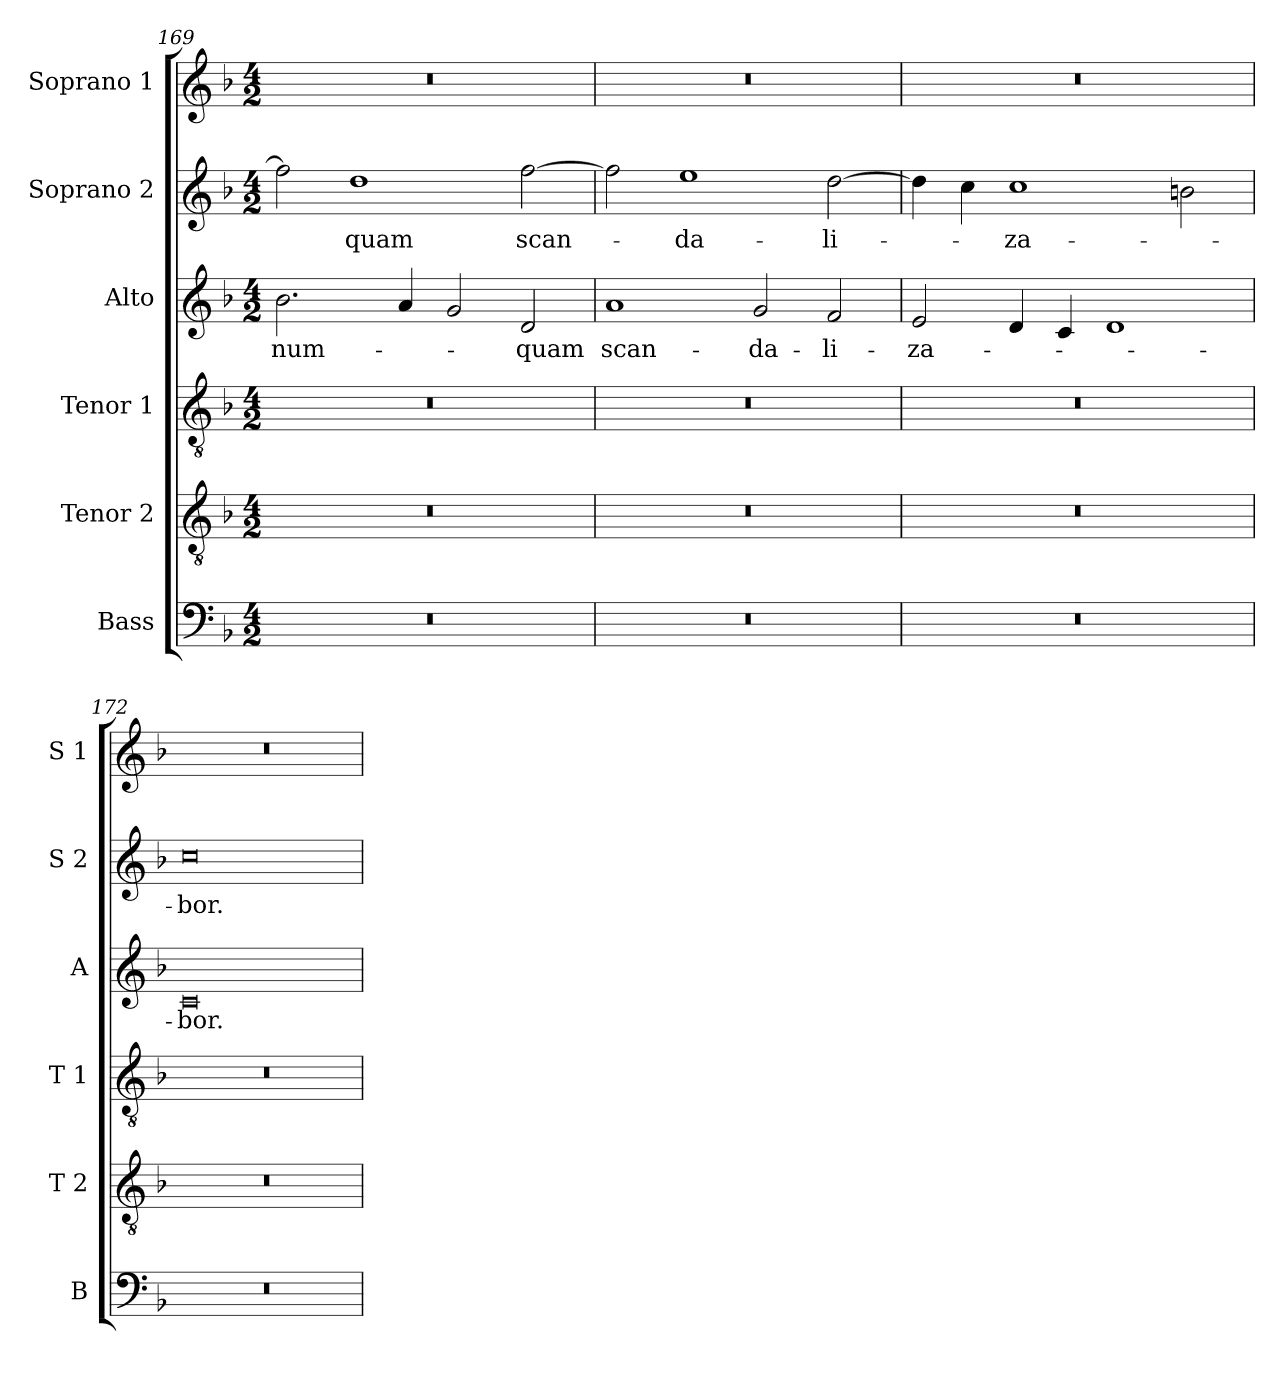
**kern	**kern	**kern	**kern	**text	**kern	**text	**kern
*part6	*part5	*part4	*part3	*part3	*part2	*part2	*part1
*staff6	*staff5	*staff4	*staff3	*staff3	*staff2	*staff2	*staff1
*I"Bass	*I"Tenor 2	*I"Tenor 1	*I"Alto	*	*I"Soprano 2	*	*I"Soprano 1
*I'B	*I'T 2	*I'T 1	*I'A	*	*I'S 2	*	*I'S 1
!!LO:LB:g=z
*clefF4	*clefGv2	*clefGv2	*clefG2	*	*clefG2	*	*clefG2
*k[b-]	*k[b-]	*k[b-]	*k[b-]	*	*k[b-]	*	*k[b-]
*F:	*F:	*F:	*F:	*	*F:	*	*F:
*M4/2	*M4/2	*M4/2	*M4/2	*	*M4/2	*	*M4/2
=169	=169	=169	=169	=169	=169	=169	=169
!	!	!	!	!LO:LY:b	!	!	!
0r	0r	0r	2.b-\	num-	2ff\]	.	0r
!	!	!	!	!	!	!LO:LY:b	!
.	.	.	.	.	1dd	-quam	.
.	.	.	4a/	.	.	.	.
.	.	.	2g/	.	.	.	.
!	!	!	!	!LO:LY:b	!	!	!
!	!	!	!	!	!	!LO:LY:b	!
.	.	.	2d/	-quam	[2ff\	scan-	.
=170	=170	=170	=170	=170	=170	=170	=170
!	!	!	!	!LO:LY:b	!	!	!
0r	0r	0r	1a	scan-	2ff\]	.	0r
!	!	!	!	!	!	!LO:LY:b	!
.	.	.	.	.	1ee	-da-	.
!	!	!	!	!LO:LY:b	!	!	!
.	.	.	2g/	-da-	.	.	.
!	!	!	!	!LO:LY:b	!	!	!
!	!	!	!	!	!	!LO:LY:b	!
.	.	.	2f/	-li-	[2dd\	-li-	.
=171	=171	=171	=171	=171	=171	=171	=171
!	!	!	!	!LO:LY:b	!	!	!
0r	0r	0r	2e/	-za-	4dd\]	.	0r
.	.	.	.	.	4cc\	.	.
!	!	!	!	!	!	!LO:LY:b	!
.	.	.	4d/	.	1cc	-za-	.
.	.	.	4c/	.	.	.	.
.	.	.	1d	.	.	.	.
.	.	.	.	.	2bn\	.	.
=172	=172	=172	=172	=172	=172	=172	=172
!	!	!	!	!LO:LY:b	!	!	!
!	!	!	!	!	!	!LO:LY:b	!
0r	0r	0r	0c	-bor.	0cc	-bor.	0r
=	=	=	=	=	=	=	=
*-	*-	*-	*-	*-	*-	*-	*-
